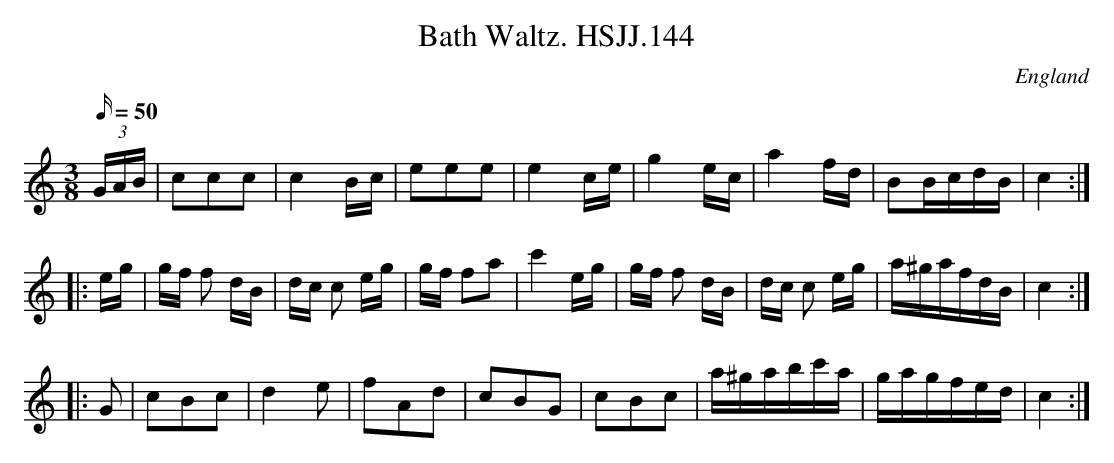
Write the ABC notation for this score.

X:1
T:Bath Waltz. HSJJ.144
M:3/8
L:1/16
Q:50
O:England
K:C
(3GAB|c2c2c2|c4Bc|e2e2e2|e4ce|g4ec|a4fd|B2BcdB|c4:|!
|:eg|gf f2 dB|dc c2 eg|gf f2a2|c'4eg|gf f2 dB|dc c2 eg|a^gafdB|c4:|!
|:G2|c2B2c2|d4e2|f2A2d2|c2B2G2|c2B2c2|a^gabc'a|gagfed|c4:|]
